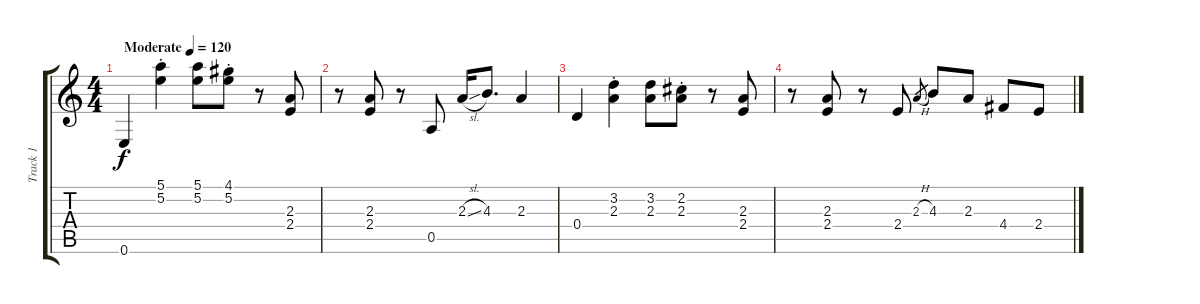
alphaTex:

\track ("Track 1" "Track 1") {instrument acousticguitarsteel}
\staff {score tabs}
\tuning (E4 B3 G3 D3 A2 E2) {hide}
\ts (4 4)
\tempo (120 "Moderate")
\clef g2
\ks c
0.6.4{dy f instrument acousticguitarsteel} (5.1{st} 5.2{st}).4 (5.1 5.2).8 (4.1{st} 5.2{st}).8 r.8 (2.3 2.4).8 |
r.8 (2.3 2.4).8 r.8 0.5.8 2.3{sl}.16 4.3.8{d} 2.3.4 |
0.4.4 (3.2{st} 2.3{st}).4 (3.2 2.3).8 (2.2{st} 2.3{st}).8 r.8 (2.3 2.4).8 |
r.8 (2.3 2.4).8 r.8 2.4.8 2.3{h}.8{gr} 4.3.8 2.3.8 4.4.8 2.4.8
